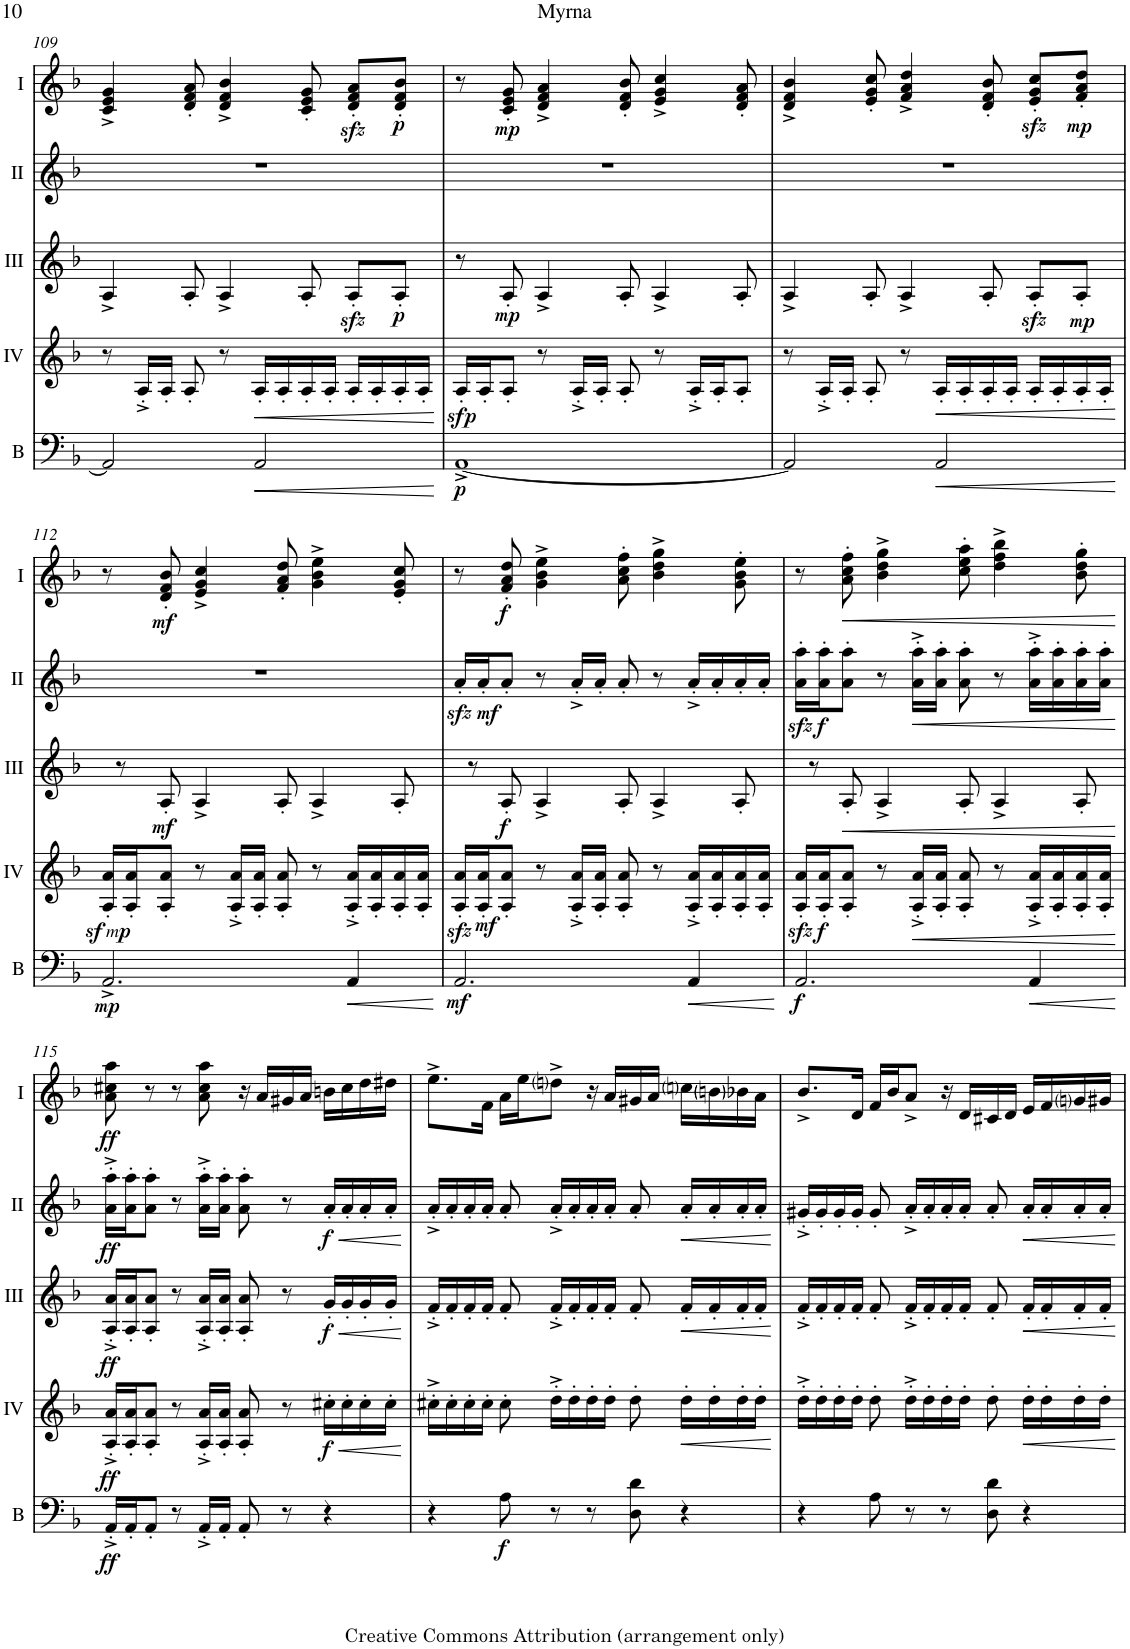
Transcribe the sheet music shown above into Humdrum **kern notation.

**kern	**dynam	**kern	**dynam	**kern	**dynam	**kern	**dynam	**kern	**dynam
*part5	*part5	*part4	*part4	*part3	*part3	*part2	*part2	*part1	*part1
*staff5	*staff5	*staff4	*staff4	*staff3	*staff3	*staff2	*staff2	*staff1	*staff1
*I"Bass	*	*I"Acc. 4	*	*I"Acc. 3	*	*I"Acc. 2	*	*I"Acc. 1	*
*I'B	*	*	*	*	*	*	*	*	*
!!LO:PB:g=z
*clefF4	*	*clefG2	*	*clefG2	*	*clefG2	*	*clefG2	*
*Trd7c12	*	*Trd7c12	*	*	*	*	*	*	*
*k[b-]	*	*k[b-]	*	*k[b-]	*	*k[b-]	*	*k[b-]	*
*M4/4	*	*M4/4	*	*M4/4	*	*M4/4	*	*M4/4	*
=109	=109	=109	=109	=109	=109	=109	=109	=109	=109
2AA/]	.	8r	.	4A^/	.	1r	.	4c/^ 4e/^ 4g/^	.
.	.	16A'^/LL	.	.	.	.	.	.	.
.	.	16A'/JJ	.	.	.	.	.	.	.
.	.	8A'/	.	8A'/	.	.	.	8d/' 8f/' 8a/'	.
.	.	8r	.	4A^/	.	.	.	4d/^ 4f/^ 4b-/^	.
!	!LO:HP:b	!	!LO:HP:b	!	!	!	!	!	!
2AA/	<	16A'/LL	<	.	.	.	.	.	.
.	.	16A'/	.	.	.	.	.	.	.
.	.	16A'/	.	8A'/	.	.	.	8c/' 8e/' 8g/'	.
.	.	16A'/JJ	.	.	.	.	.	.	.
.	.	16A'/LL	.	8Azz<'/L	.	.	.	8d/zz<' 8f/zz<' 8a/zz<'L	.
.	.	16A'/	.	.	.	.	.	.	.
!	!	!	!	!	!LO:DY:b	!	!	!	!LO:DY:b
.	.	16A'/	.	8A'/J	p	.	.	8d/' 8f/' 8b-/'J	p
.	.	16A'/JJ	.	.	.	.	.	.	.
.	[	.	[	.	.	.	.	.	.
=110	=110	=110	=110	=110	=110	=110	=110	=110	=110
!	!LO:DY:b	!	!LO:DY:b	!	!	!	!	!	!
[1AA^	p	16A'/LL	sfp	8r	.	1r	.	8r	.
.	.	16A'/J	.	.	.	.	.	.	.
!	!	!	!	!	!LO:DY:b	!	!	!	!LO:DY:b
.	.	8A'/J	.	8A'/	mp	.	.	8c/' 8e/' 8g/'	mp
.	.	8r	.	4A^/	.	.	.	4d/^ 4f/^ 4a/^	.
.	.	16A'^/LL	.	.	.	.	.	.	.
.	.	16A'/JJ	.	.	.	.	.	.	.
.	.	8A'/	.	8A'/	.	.	.	8d/' 8f/' 8b-/'	.
.	.	8r	.	4A^/	.	.	.	4e/^ 4g/^ 4cc/^	.
.	.	16A'^/LL	.	.	.	.	.	.	.
.	.	16A'/J	.	.	.	.	.	.	.
.	.	8A'/J	.	8A'/	.	.	.	8d/' 8f/' 8a/'	.
=111	=111	=111	=111	=111	=111	=111	=111	=111	=111
2AA/]	.	8r	.	4A^/	.	1r	.	4d/^ 4f/^ 4b-/^	.
.	.	16A'^/LL	.	.	.	.	.	.	.
.	.	16A'/JJ	.	.	.	.	.	.	.
.	.	8A'/	.	8A'/	.	.	.	8e/' 8g/' 8cc/'	.
.	.	8r	.	4A^/	.	.	.	4f/^ 4a/^ 4dd/^	.
!	!LO:HP:b	!	!LO:HP:b	!	!	!	!	!	!
2AA/	<	16A'/LL	<	.	.	.	.	.	.
.	.	16A'/	.	.	.	.	.	.	.
.	.	16A'/	.	8A'/	.	.	.	8d/' 8f/' 8b-/'	.
.	.	16A'/JJ	.	.	.	.	.	.	.
.	.	16A'/LL	.	8Azz<'/L	.	.	.	8e/zz<' 8g/zz<' 8cc/zz<'L	.
.	.	16A'/	.	.	.	.	.	.	.
!	!	!	!	!	!LO:DY:b	!	!	!	!LO:DY:b
.	.	16A'/	.	8A'/J	mp	.	.	8f/' 8a/' 8dd/'J	mp
.	.	16A'/JJ	.	.	.	.	.	.	.
.	[	.	[	.	.	.	.	.	.
!!LO:LB:g=z
=112	=112	=112	=112	=112	=112	=112	=112	=112	=112
!	!LO:DY:b	!	!LO:DY:b	!	!	!	!	!	!
!	!	!	!LO:DY:n=1:b	!	!	!	!	!	!
2.AA^/	mp	16A/z<' 16a/z<'LL	other-dynamics p	8r	.	1r	.	8r	.
.	.	16A/' 16a/'J	.	.	.	.	.	.	.
!	!	!	!	!	!LO:DY:b	!	!	!	!LO:DY:b
.	.	8A/' 8a/'J	.	8A'/	mf	.	.	8d/' 8f/' 8b-/'	mf
.	.	8r	.	4A^/	.	.	.	4e/^ 4g/^ 4cc/^	.
.	.	16A/'^ 16a/'^LL	.	.	.	.	.	.	.
.	.	16A/' 16a/'JJ	.	.	.	.	.	.	.
.	.	8A/' 8a/'	.	8A'/	.	.	.	8f/' 8a/' 8dd/'	.
.	.	8r	.	4A^/	.	.	.	4g\^ 4b-\^ 4ee\^	.
!	!LO:HP:b	!	!	!	!	!	!	!	!
4AA/	<	16A/'^ 16a/'^LL	.	.	.	.	.	.	.
.	.	16A/' 16a/'	.	.	.	.	.	.	.
.	.	16A/' 16a/'	.	8A'/	.	.	.	8e/' 8g/' 8cc/'	.
.	.	16A/' 16a/'JJ	.	.	.	.	.	.	.
.	[	.	.	.	.	.	.	.	.
=113	=113	=113	=113	=113	=113	=113	=113	=113	=113
!	!LO:DY:b	!	!	!	!	!	!	!	!
2.AA/	mf	16A/zz<' 16a/zz<'LL	.	8r	.	16azz<'/LL	.	8r	.
!	!	!	!LO:DY:b	!	!	!	!LO:DY:b	!	!
.	.	16A/' 16a/'J	mf	.	.	16a'/J	mf	.	.
!	!	!	!	!	!LO:DY:b	!	!	!	!LO:DY:b
.	.	8A/' 8a/'J	.	8A'/	f	8a'/J	.	8f/' 8a/' 8dd/'	f
.	.	8r	.	4A^/	.	8r	.	4g\^ 4b-\^ 4ee\^	.
.	.	16A/'^ 16a/'^LL	.	.	.	16a'^/LL	.	.	.
.	.	16A/' 16a/'JJ	.	.	.	16a'/JJ	.	.	.
.	.	8A/' 8a/'	.	8A'/	.	8a'/	.	8a\' 8cc\' 8ff\'	.
.	.	8r	.	4A^/	.	8r	.	4b-\^ 4dd\^ 4gg\^	.
!	!LO:HP:b	!	!	!	!	!	!	!	!
4AA/	<	16A/'^ 16a/'^LL	.	.	.	16a'^/LL	.	.	.
.	.	16A/' 16a/'	.	.	.	16a'/	.	.	.
.	.	16A/' 16a/'	.	8A'/	.	16a'/	.	8g\' 8b-\' 8ee\'	.
.	.	16A/' 16a/'JJ	.	.	.	16a'/JJ	.	.	.
.	[	.	.	.	.	.	.	.	.
=114	=114	=114	=114	=114	=114	=114	=114	=114	=114
!	!LO:DY:b	!	!	!	!	!	!	!	!
2.AA/	f	16A/zz<' 16a/zz<'LL	.	8r	.	16a\zz<' 16aa\zz<'LL	.	8r	.
!	!	!	!LO:DY:b	!	!	!	!LO:DY:b	!	!
.	.	16A/' 16a/'J	f	.	.	16a\' 16aa\'J	f	.	.
!	!	!	!	!	!LO:HP:b	!	!	!	!LO:HP:b
.	.	8A/' 8a/'J	.	8A'/	<	8a\' 8aa\'J	.	8a\' 8cc\' 8ff\'	<
.	.	8r	.	4A^/	.	8r	.	4b-\^ 4dd\^ 4gg\^	.
!	!	!	!LO:HP:b	!	!	!	!LO:HP:b	!	!
.	.	16A/'^ 16a/'^LL	<	.	.	16a\'^ 16aa\'^LL	<	.	.
.	.	16A/' 16a/'JJ	.	.	.	16a\' 16aa\'JJ	.	.	.
.	.	8A/' 8a/'	.	8A'/	.	8a\' 8aa\'	.	8cc\' 8ee\' 8aa\'	.
.	.	8r	.	4A^/	.	8r	.	4dd\^ 4ff\^ 4bb-\^	.
!	!LO:HP:b	!	!	!	!	!	!	!	!
4AA/	<	16A/'^ 16a/'^LL	.	.	.	16a\'^ 16aa\'^LL	.	.	.
.	.	16A/' 16a/'	.	.	.	16a\' 16aa\'	.	.	.
.	.	16A/' 16a/'	.	8A'/	.	16a\' 16aa\'	.	8b-\' 8dd\' 8gg\'	.
.	.	16A/' 16a/'JJ	.	.	.	16a\' 16aa\'JJ	.	.	.
.	[	.	[	.	[	.	[	.	[
!!LO:LB:g=z
=115	=115	=115	=115	=115	=115	=115	=115	=115	=115
!	!LO:DY:b	!	!LO:DY:b	!	!LO:DY:b	!	!LO:DY:b	!	!LO:DY:b
16AA'^/LL	ff	16A/'^ 16a/'^LL	ff	16A/'^ 16a/'^LL	ff	16a\'^ 16aa\'^LL	ff	8a\ 8cc#X\ 8aa\	ff
16AA'/J	.	16A/' 16a/'J	.	16A/' 16a/'J	.	16a\' 16aa\'J	.	.	.
8AA'/J	.	8A/' 8a/'J	.	8A/' 8a/'J	.	8a\' 8aa\'J	.	8r	.
8r	.	8r	.	8r	.	8r	.	8r	.
16AA'^/LL	.	16A/'^ 16a/'^LL	.	16A/'^ 16a/'^LL	.	16a\'^ 16aa\'^LL	.	8a\ 8cc#\ 8aa\	.
16AA'/JJ	.	16A/' 16a/'JJ	.	16A/' 16a/'JJ	.	16a\' 16aa\'JJ	.	.	.
8AA'/	.	8A/' 8a/'	.	8A/' 8a/'	.	8a\' 8aa\'	.	16r	.
.	.	.	.	.	.	.	.	16a/LL	.
8r	.	8r	.	8r	.	8r	.	16g#X/	.
.	.	.	.	.	.	.	.	16a/JJ	.
!	!	!	!LO:HP:b	!	!LO:HP:b	!	!LO:HP:b	!	!
!	!	!	!LO:DY:n=1:b	!	!LO:DY:n=1:b	!	!LO:DY:n=1:b	!	!
4r	.	16cc#X'\LL	< f	16g'/LL	< f	16a'/LL	< f	16bn\LL	.
.	.	16cc#'\	.	16g'/	.	16a'/	.	16cc#\	.
.	.	16cc#'\	.	16g'/	.	16a'/	.	16dd\	.
.	.	16cc#'\JJ	.	16g'/JJ	.	16a'/JJ	.	16dd#X\JJ	.
.	.	.	[	.	[	.	[	.	.
=116	=116	=116	=116	=116	=116	=116	=116	=116	=116
4r	.	16cc#X'^\LL	.	16f'^/LL	.	16a'^/LL	.	8.ee^\L	.
.	.	16cc#'\	.	16f'/	.	16a'/	.	.	.
.	.	16cc#'\	.	16f'/	.	16a'/	.	.	.
.	.	16cc#'\JJ	.	16f'/JJ	.	16a'/JJ	.	16f\Jk	.
!	!LO:DY:b	!	!	!	!	!	!	!	!
8A\	f	8cc#'\	.	8f'/	.	8a'/	.	16a\LL	.
.	.	.	.	.	.	.	.	16ee\J	.
8r	.	16dd'^\LL	.	16f'^/LL	.	16a'^/LL	.	8ddni^\J	.
.	.	16dd'\	.	16f'/	.	16a'/	.	.	.
8r	.	16dd'\	.	16f'/	.	16a'/	.	16r	.
.	.	16dd'\JJ	.	16f'/JJ	.	16a'/JJ	.	16a/LL	.
8D\ 8d\	.	8dd'\	.	8f'/	.	8a'/	.	16g#X/	.
.	.	.	.	.	.	.	.	16a/JJ	.
!	!	!	!LO:HP:b	!	!LO:HP:b	!	!LO:HP:b	!	!
4r	.	16dd'\LL	<	16f'/LL	<	16a'/LL	<	16ccni\LL	.
.	.	16dd'\	.	16f'/	.	16a'/	.	16bn\	.
.	.	16dd'\	.	16f'/	.	16a'/	.	16b-X\	.
.	.	16dd'\JJ	.	16f'/JJ	.	16a'/JJ	.	16a\JJ	.
.	.	.	[	.	[	.	[	.	.
=117	=117	=117	=117	=117	=117	=117	=117	=117	=117
4r	.	16dd'^\LL	.	16f'^/LL	.	16g#X'^/LL	.	8.b-^/L	.
.	.	16dd'\	.	16f'/	.	16g#'/	.	.	.
.	.	16dd'\	.	16f'/	.	16g#'/	.	.	.
.	.	16dd'\JJ	.	16f'/JJ	.	16g#'/JJ	.	16d/Jk	.
8A\	.	8dd'\	.	8f'/	.	8g#'/	.	16f/LL	.
.	.	.	.	.	.	.	.	16b-/J	.
8r	.	16dd'^\LL	.	16f'^/LL	.	16a'^/LL	.	8a^/J	.
.	.	16dd'\	.	16f'/	.	16a'/	.	.	.
8r	.	16dd'\	.	16f'/	.	16a'/	.	16r	.
.	.	16dd'\JJ	.	16f'/JJ	.	16a'/JJ	.	16d/LL	.
8D\ 8d\	.	8dd'\	.	8f'/	.	8a'/	.	16c#X/	.
.	.	.	.	.	.	.	.	16d/JJ	.
!	!	!	!LO:HP:b	!	!LO:HP:b	!	!LO:HP:b	!	!
4r	.	16dd'\LL	<	16f'/LL	<	16a'/LL	<	16e/LL	.
.	.	16dd'\	.	16f'/	.	16a'/	.	16f/	.
.	.	16dd'\	.	16f'/	.	16a'/	.	16gni/	.
.	.	16dd'\JJ	.	16f'/JJ	.	16a'/JJ	.	16g#X/JJ	.
.	.	.	[	.	[	.	[	.	.
=	=	=	=	=	=	=	=	=	=
*-	*-	*-	*-	*-	*-	*-	*-	*-	*-
